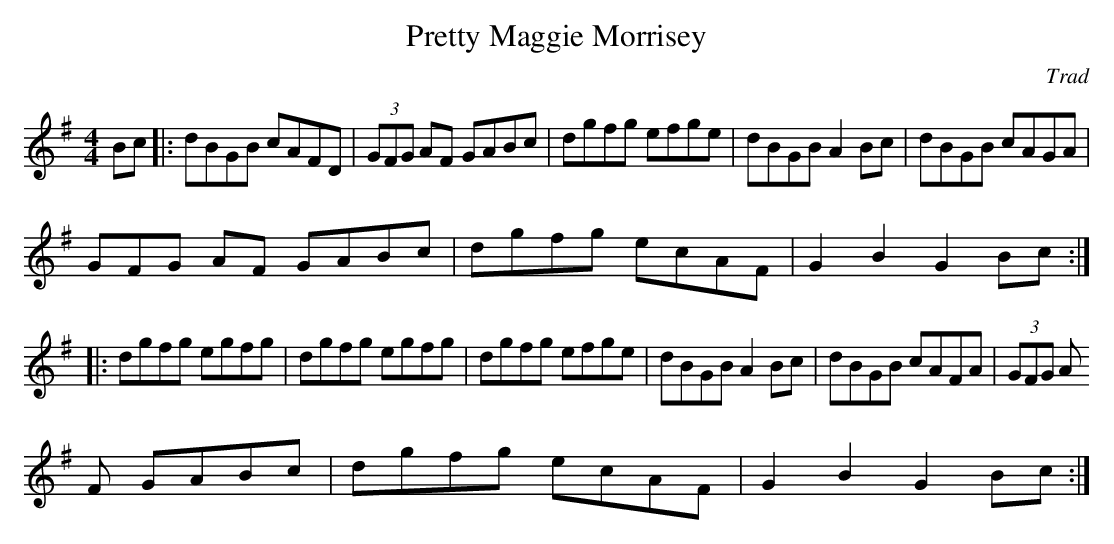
X:1
T:Pretty Maggie Morrisey
C:Trad
M:4/4
L:1/8
K:G
Bc |: dBGB cAFD | (3GFG AF GABc | dgfg efge | dBGB A2 Bc | dBGB cAGA | (
3GFG AF GABc | dgfg ecAF | G2B2G2 Bc:|
 |: dgfg egfg | dgfg egfg | dgfg efge | dBGB A2 Bc | dBGB cAFA | (3GFG A
F GABc | dgfg ecAF | G2B2G2 Bc:|
